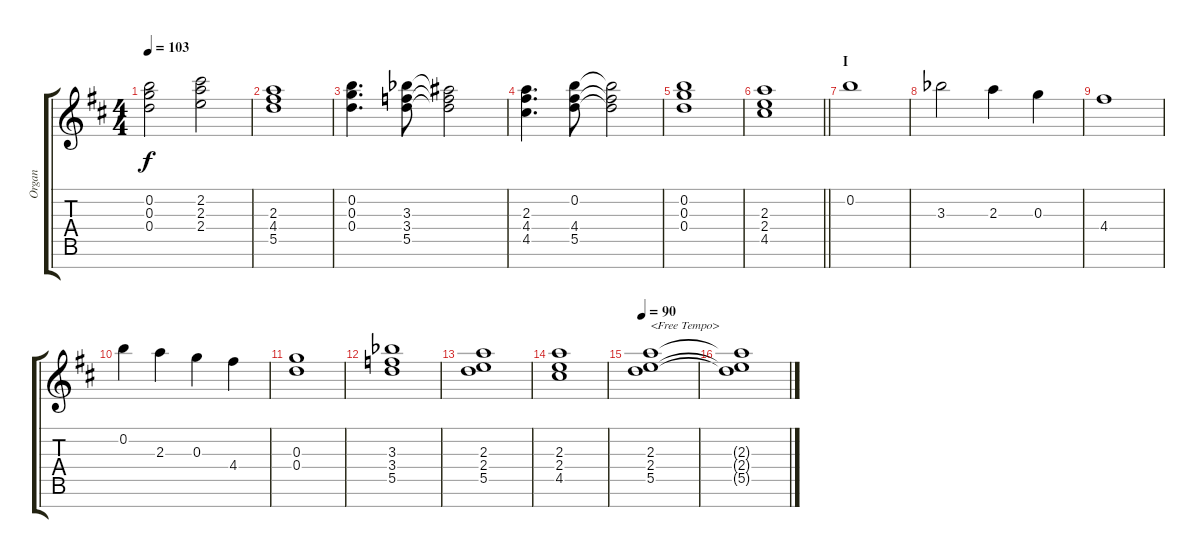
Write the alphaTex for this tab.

\track ("Organ" "Organ") {instrument rockorgan}
\staff {score tabs}
\tuning (E6 B5 G5 D5 A4 E4 B3) {hide}
\ts (4 4)
\tempo 103
\clef g2
\ks d
(0.2 0.3 0.4).2{dy f} (2.2 2.3 2.4).2 |
(2.3 4.4 5.5).1 |
(0.2 0.3 0.4).4{d} (3.3{acc b} 3.4 5.5).8 (3.3{t} 3.4{t} 5.5{t}).2 |
(2.3 4.4 4.5).4{d} (0.2 4.4 5.5).8 (0.2{t} 4.4{t} 5.5{t}).2 |
(0.2 0.3 0.4).1 |
\barLineRight lightlight
(2.3 2.4 4.5).1 |
\section ("" "I")
0.2.1 |
3.3{acc b}.2 2.3.4 0.3.4 |
4.4.1 |
0.2.4 2.3.4 0.3.4 4.4.4 |
(0.3 0.4).1 |
(3.3{acc b} 3.4 5.5).1 |
(2.3 2.4 5.5).1 |
(2.3 2.4 4.5).1 |
\tempo 90
(2.3 2.4 5.5).1{txt "<Free Tempo>"} |
(2.3{t} 2.4{t} 5.5{t}).1
